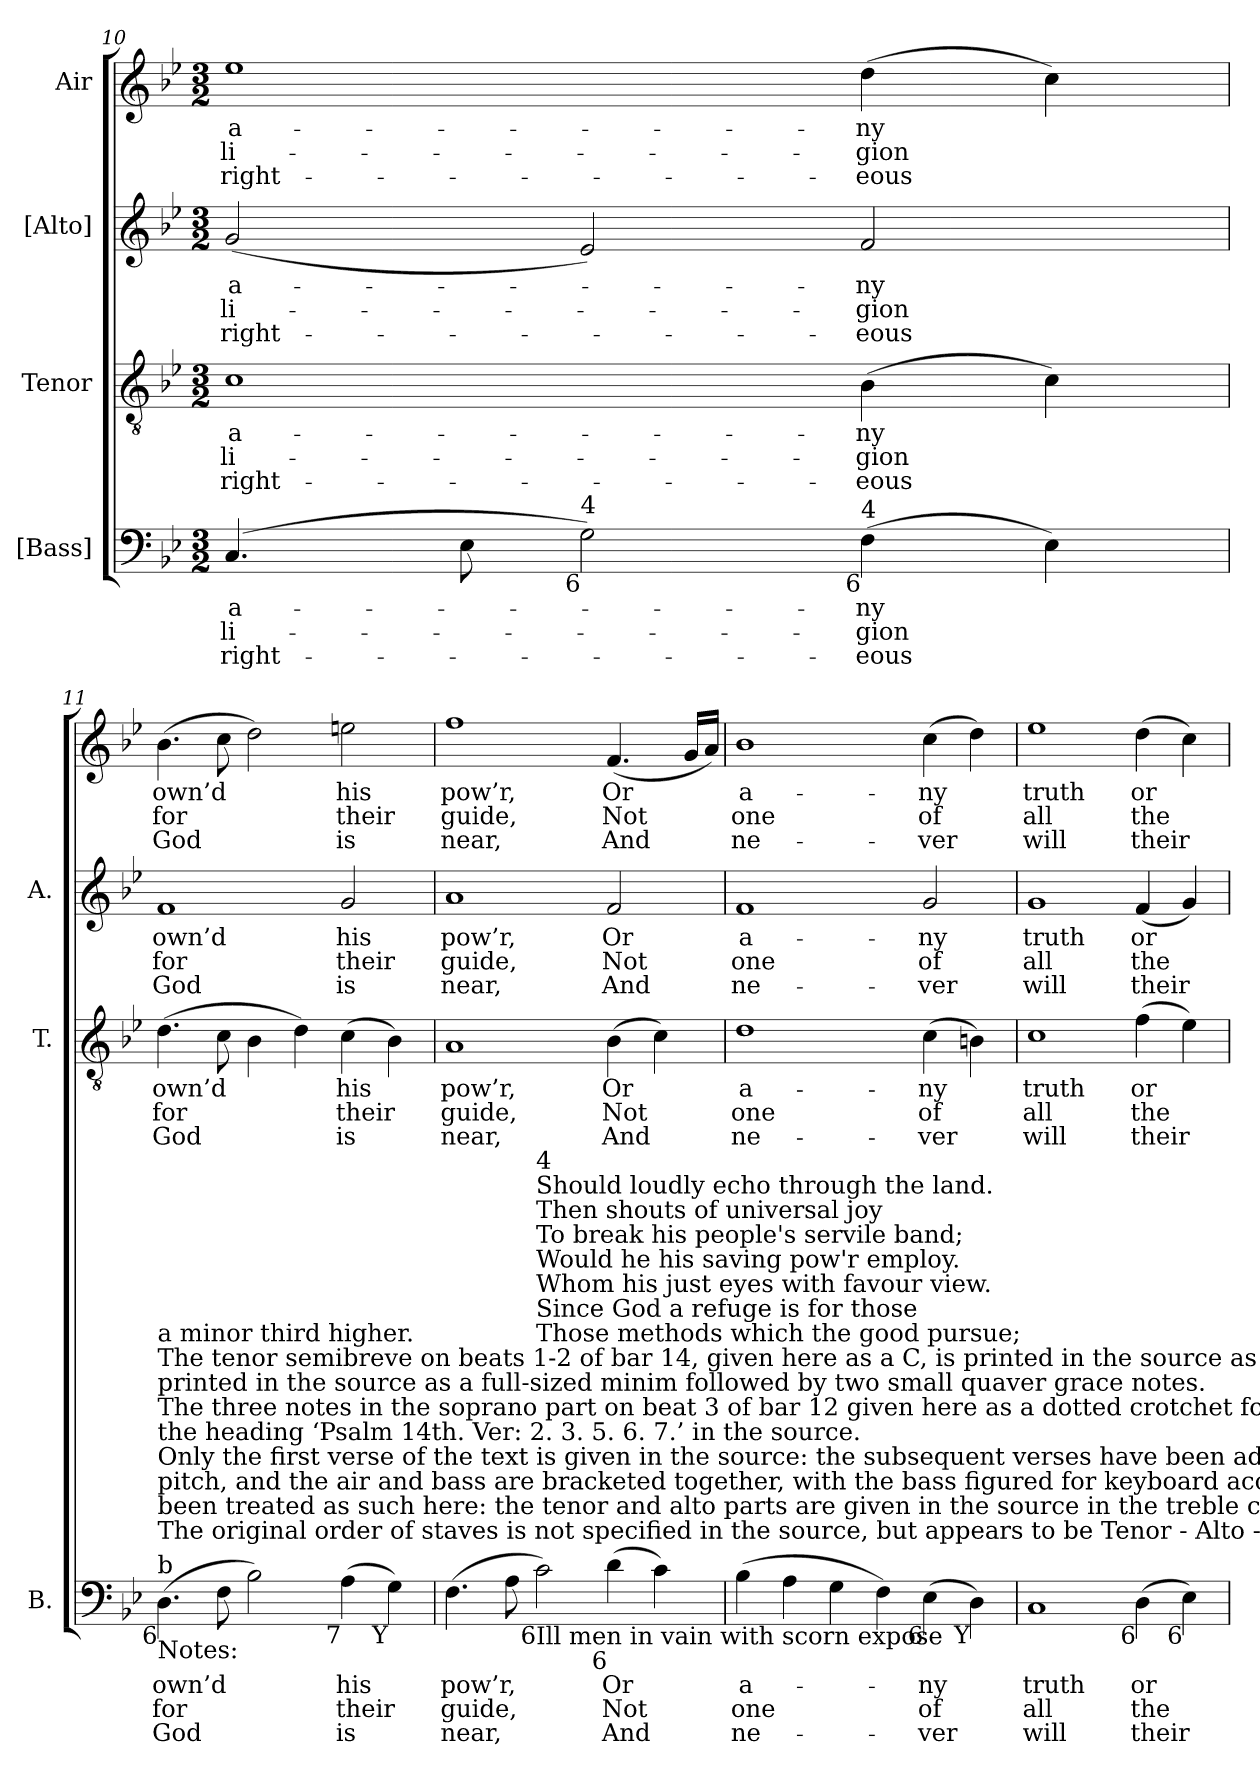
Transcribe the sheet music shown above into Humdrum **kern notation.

**kern	**text	**text	**text	**kern	**text	**text	**text	**kern	**text	**text	**text	**kern	**text	**text	**text
*part4	*part4	*part4	*part4	*part3	*part3	*part3	*part3	*part2	*part2	*part2	*part2	*part1	*part1	*part1	*part1
*staff4	*staff4	*staff4	*staff4	*staff3	*staff3	*staff3	*staff3	*staff2	*staff2	*staff2	*staff2	*staff1	*staff1	*staff1	*staff1
*I"[Bass]	*	*	*	*I"Tenor	*	*	*	*I"[Alto]	*	*	*	*I"Air	*	*	*
*I'B.	*	*	*	*I'T.	*	*	*	*I'A.	*	*	*	*	*	*	*
*clefF4	*	*	*	*clefGv2	*	*	*	*clefG2	*	*	*	*clefG2	*	*	*
*	*	*	*	*ITrd7c12	*	*	*	*	*	*	*	*	*	*	*
*k[b-e-]	*	*	*	*k[b-e-]	*	*	*	*k[b-e-]	*	*	*	*k[b-e-]	*	*	*
*B-:	*	*	*	*B-:	*	*	*	*B-:	*	*	*	*B-:	*	*	*
*M3/2	*	*	*	*M3/2	*	*	*	*M3/2	*	*	*	*M3/2	*	*	*
=10	=10	=10	=10	=10	=10	=10	=10	=10	=10	=10	=10	=10	=10	=10	=10
!	!LO:LY:b:color=#000000	!LO:LY:b:color=#000000	!LO:LY:b:color=#000000	!	!	!	!	!	!	!	!	!	!	!	!
!	!	!	!	!	!LO:LY:b:color=#000000	!LO:LY:b:color=#000000	!LO:LY:b:color=#000000	!	!	!	!	!	!	!	!
!	!	!	!	!	!	!	!	!	!LO:LY:b:color=#000000	!LO:LY:b:color=#000000	!LO:LY:b:color=#000000	!	!	!	!
!	!	!	!	!	!	!	!	!	!	!	!	!	!LO:LY:b:color=#000000	!LO:LY:b:color=#000000	!LO:LY:b:color=#000000
(4.Ci/	a-	-li-	right-	1Ci	a-	-li-	right-	(2gi/	a-	-li-	right-	1ee-i	a-	-li-	right-
8E-i\	.	.	.	.	.	.	.	.	.	.	.	.	.	.	.
!LO:TX:b:rj:t=6	!	!	!	!	!	!	!	!	!	!	!	!	!	!	!
!LO:TX:t=4	!	!	!	!	!	!	!	!	!	!	!	!	!	!	!
2Gi\)	.	.	.	.	.	.	.	2e-i/)	.	.	.	.	.	.	.
!	!LO:LY:b:color=#000000	!LO:LY:b:color=#000000	!LO:LY:b:color=#000000	!	!	!	!	!	!	!	!	!	!	!	!
!	!	!	!	!	!LO:LY:b:color=#000000	!LO:LY:b:color=#000000	!LO:LY:b:color=#000000	!	!	!	!	!	!	!	!
!	!	!	!	!	!	!	!	!	!LO:LY:b:color=#000000	!LO:LY:b:color=#000000	!LO:LY:b:color=#000000	!	!	!	!
!LO:TX:b:rj:t=6	!	!	!	!	!	!	!	!	!	!	!	!	!	!	!
!LO:TX:t=4	!	!	!	!	!	!	!	!	!	!	!	!	!	!	!
!	!	!	!	!	!	!	!	!	!	!	!	!	!LO:LY:b:color=#000000	!LO:LY:b:color=#000000	!LO:LY:b:color=#000000
(4Fi\	-ny	-gion	-eous	(4BB-i\	-ny	-gion	-eous	2fi/	-ny	-gion	-eous	(4ddi\	-ny	-gion	-eous
4E-i\)	.	.	.	4Ci\)	.	.	.	.	.	.	.	4cci\)	.	.	.
!!LO:PB:g=z
=11	=11	=11	=11	=11	=11	=11	=11	=11	=11	=11	=11	=11	=11	=11	=11
!	!LO:LY:b:color=#000000	!LO:LY:b:color=#000000	!LO:LY:b:color=#000000	!	!	!	!	!	!	!	!	!	!	!	!
!	!	!	!	!	!LO:LY:b:color=#000000	!LO:LY:b:color=#000000	!LO:LY:b:color=#000000	!	!	!	!	!	!	!	!
!	!	!	!	!	!	!	!	!	!LO:LY:b:color=#000000	!LO:LY:b:color=#000000	!LO:LY:b:color=#000000	!	!	!	!
!LO:TX:b:t=Notes&colon;	!	!	!	!	!	!	!	!	!	!	!	!	!	!	!
!LO:TX:t=The original order of staves is not specified in the source, but appears to be Tenor - Alto - Soprano (air) - Bass, and has	!	!	!	!	!	!	!	!	!	!	!	!	!	!	!
!LO:TX:t=been treated as such here&colon; the tenor and alto parts are given in the source in the treble clef, an octave above sounding	!	!	!	!	!	!	!	!	!	!	!	!	!	!	!
!LO:TX:t=pitch, and the air and bass are bracketed together, with the bass figured for keyboard accompaniment.	!	!	!	!	!	!	!	!	!	!	!	!	!	!	!
!LO:TX:t=Only the first verse of the text is given in the source&colon; the subsequent verses have been added here, as indicated by	!	!	!	!	!	!	!	!	!	!	!	!	!	!	!
!LO:TX:t=the heading ‘Psalm 14th. Ver&colon; 2. 3. 5. 6. 7.’ in the source.	!	!	!	!	!	!	!	!	!	!	!	!	!	!	!
!LO:TX:t=The three notes in the soprano part on beat 3 of bar 12 given here as a dotted crotchet followed by two semiquavers, are	!	!	!	!	!	!	!	!	!	!	!	!	!	!	!
!LO:TX:t=printed in the source as a full-sized minim followed by two small quaver grace notes.	!	!	!	!	!	!	!	!	!	!	!	!	!	!	!
!LO:TX:t=The tenor semibreve on beats 1-2 of bar 14, given here as a C, is printed in the source as the E	!	!	!	!	!	!	!	!	!	!	!	!	!	!	!
!LO:TX:t=b	!	!	!	!	!	!	!	!	!	!	!	!	!	!	!
!LO:TX:t=a minor third higher.	!	!	!	!	!	!	!	!	!	!	!	!	!	!	!
!LO:TX:b:rj:t=6	!	!	!	!	!	!	!	!	!	!	!	!	!	!	!
!	!	!	!	!	!	!	!	!	!	!	!	!	!LO:LY:b:color=#000000	!LO:LY:b:color=#000000	!LO:LY:b:color=#000000
(4.Di\	own’d	for	God	(4.Di\	own’d	for	God	1fi	own’d	for	God	(4.b-i\	own’d	for	God
8Fi\	.	.	.	8Ci\	.	.	.	.	.	.	.	8cci\	.	.	.
2B-i\)	.	.	.	4BB-i\	.	.	.	.	.	.	.	2ddi\)	.	.	.
.	.	.	.	4Di\)	.	.	.	.	.	.	.	.	.	.	.
!	!LO:LY:b:color=#000000	!LO:LY:b:color=#000000	!LO:LY:b:color=#000000	!	!	!	!	!	!	!	!	!	!	!	!
!	!	!	!	!	!LO:LY:b:color=#000000	!LO:LY:b:color=#000000	!LO:LY:b:color=#000000	!	!	!	!	!	!	!	!
!	!	!	!	!	!	!	!	!	!LO:LY:b:color=#000000	!LO:LY:b:color=#000000	!LO:LY:b:color=#000000	!	!	!	!
!LO:TX:b:rj:t=7	!	!	!	!	!	!	!	!	!	!	!	!	!	!	!
!	!	!	!	!	!	!	!	!	!	!	!	!	!LO:LY:b:color=#000000	!LO:LY:b:color=#000000	!LO:LY:b:color=#000000
(4Ai\	his	their	is	(4Ci\	his	their	is	2gi/	his	their	is	2eeni\	his	their	is
!LO:TX:b:rj:t=Y	!	!	!	!	!	!	!	!	!	!	!	!	!	!	!
4Gi\)	.	.	.	4BB-i\)	.	.	.	.	.	.	.	.	.	.	.
=12	=12	=12	=12	=12	=12	=12	=12	=12	=12	=12	=12	=12	=12	=12	=12
!	!LO:LY:b:color=#000000	!LO:LY:b:color=#000000	!LO:LY:b:color=#000000	!	!	!	!	!	!	!	!	!	!	!	!
!	!	!	!	!	!LO:LY:b:color=#000000	!LO:LY:b:color=#000000	!LO:LY:b:color=#000000	!	!	!	!	!	!	!	!
!	!	!	!	!	!	!	!	!	!LO:LY:b:color=#000000	!LO:LY:b:color=#000000	!LO:LY:b:color=#000000	!	!	!	!
!	!	!	!	!	!	!	!	!	!	!	!	!	!LO:LY:b:color=#000000	!LO:LY:b:color=#000000	!LO:LY:b:color=#000000
(4.Fi\	pow’r,	guide,	near,	1AAi	pow’r,	guide,	near,	1ai	pow’r,	guide,	near,	1ffi	pow’r,	guide,	near,
8Ai\	.	.	.	.	.	.	.	.	.	.	.	.	.	.	.
!LO:TX:b:t=Ill men in vain with scorn expose	!	!	!	!	!	!	!	!	!	!	!	!	!	!	!
!LO:TX:t=Those methods which the good pursue;	!	!	!	!	!	!	!	!	!	!	!	!	!	!	!
!LO:TX:t=Since God a refuge is for those	!	!	!	!	!	!	!	!	!	!	!	!	!	!	!
!LO:TX:t=Whom his just eyes with favour view.	!	!	!	!	!	!	!	!	!	!	!	!	!	!	!
!LO:TX:t=Would he his saving pow'r employ.	!	!	!	!	!	!	!	!	!	!	!	!	!	!	!
!LO:TX:t=To break his people's servile band;	!	!	!	!	!	!	!	!	!	!	!	!	!	!	!
!LO:TX:t=Then shouts of universal joy	!	!	!	!	!	!	!	!	!	!	!	!	!	!	!
!LO:TX:t=Should loudly echo through the land.	!	!	!	!	!	!	!	!	!	!	!	!	!	!	!
!LO:TX:b:rj:t=6	!	!	!	!	!	!	!	!	!	!	!	!	!	!	!
!LO:TX:t=4	!	!	!	!	!	!	!	!	!	!	!	!	!	!	!
2ci\)	.	.	.	.	.	.	.	.	.	.	.	.	.	.	.
!	!LO:LY:b:color=#000000	!LO:LY:b:color=#000000	!LO:LY:b:color=#000000	!	!	!	!	!	!	!	!	!	!	!	!
!	!	!	!	!	!LO:LY:b:color=#000000	!LO:LY:b:color=#000000	!LO:LY:b:color=#000000	!	!	!	!	!	!	!	!
!	!	!	!	!	!	!	!	!	!LO:LY:b:color=#000000	!LO:LY:b:color=#000000	!LO:LY:b:color=#000000	!	!	!	!
!LO:TX:b:rj:t=6	!	!	!	!	!	!	!	!	!	!	!	!	!	!	!
!	!	!	!	!	!	!	!	!	!	!	!	!	!LO:LY:b:color=#000000	!LO:LY:b:color=#000000	!LO:LY:b:color=#000000
(4di\	Or	Not	And	(4BB-i\	Or	Not	And	2fi/	Or	Not	And	(4.fi/	Or	Not	And
4ci\)	.	.	.	4Ci\)	.	.	.	.	.	.	.	.	.	.	.
.	.	.	.	.	.	.	.	.	.	.	.	16gi/LL	.	.	.
.	.	.	.	.	.	.	.	.	.	.	.	16ai/JJ)	.	.	.
=13	=13	=13	=13	=13	=13	=13	=13	=13	=13	=13	=13	=13	=13	=13	=13
!	!LO:LY:b:color=#000000	!LO:LY:b:color=#000000	!LO:LY:b:color=#000000	!	!	!	!	!	!	!	!	!	!	!	!
!	!	!	!	!	!LO:LY:b:color=#000000	!LO:LY:b:color=#000000	!LO:LY:b:color=#000000	!	!	!	!	!	!	!	!
!	!	!	!	!	!	!	!	!	!LO:LY:b:color=#000000	!LO:LY:b:color=#000000	!LO:LY:b:color=#000000	!	!	!	!
!	!	!	!	!	!	!	!	!	!	!	!	!	!LO:LY:b:color=#000000	!LO:LY:b:color=#000000	!LO:LY:b:color=#000000
(4B-i\	a-	one	ne-	1Di	a-	one	ne-	1fi	a-	one	ne-	1b-i	a-	one	ne-
4Ai\	.	.	.	.	.	.	.	.	.	.	.	.	.	.	.
4Gi\	.	.	.	.	.	.	.	.	.	.	.	.	.	.	.
4Fi\)	.	.	.	.	.	.	.	.	.	.	.	.	.	.	.
!	!LO:LY:b:color=#000000	!LO:LY:b:color=#000000	!LO:LY:b:color=#000000	!	!	!	!	!	!	!	!	!	!	!	!
!	!	!	!	!	!LO:LY:b:color=#000000	!LO:LY:b:color=#000000	!LO:LY:b:color=#000000	!	!	!	!	!	!	!	!
!	!	!	!	!	!	!	!	!	!LO:LY:b:color=#000000	!LO:LY:b:color=#000000	!LO:LY:b:color=#000000	!	!	!	!
!LO:TX:b:rj:t=6	!	!	!	!	!	!	!	!	!	!	!	!	!	!	!
!	!	!	!	!	!	!	!	!	!	!	!	!	!LO:LY:b:color=#000000	!LO:LY:b:color=#000000	!LO:LY:b:color=#000000
(4E-i\	-ny	of	-ver	(4Ci\	-ny	of	-ver	2gi/	-ny	of	-ver	(4cci\	-ny	of	-ver
!LO:TX:b:rj:t=Y	!	!	!	!	!	!	!	!	!	!	!	!	!	!	!
4Di\)	.	.	.	4BBni\)	.	.	.	.	.	.	.	4ddi\)	.	.	.
=14	=14	=14	=14	=14	=14	=14	=14	=14	=14	=14	=14	=14	=14	=14	=14
!	!LO:LY:b:color=#000000	!LO:LY:b:color=#000000	!LO:LY:b:color=#000000	!	!	!	!	!	!	!	!	!	!	!	!
!	!	!	!	!	!LO:LY:b:color=#000000	!LO:LY:b:color=#000000	!LO:LY:b:color=#000000	!	!	!	!	!	!	!	!
!	!	!	!	!	!	!	!	!	!LO:LY:b:color=#000000	!LO:LY:b:color=#000000	!LO:LY:b:color=#000000	!	!	!	!
!	!	!	!	!	!	!	!	!	!	!	!	!	!LO:LY:b:color=#000000	!LO:LY:b:color=#000000	!LO:LY:b:color=#000000
1Ci	truth	all	will	1Ci	truth	all	will	1gi	truth	all	will	1ee-i	truth	all	will
!	!LO:LY:b:color=#000000	!LO:LY:b:color=#000000	!LO:LY:b:color=#000000	!	!	!	!	!	!	!	!	!	!	!	!
!	!	!	!	!	!LO:LY:b:color=#000000	!LO:LY:b:color=#000000	!LO:LY:b:color=#000000	!	!	!	!	!	!	!	!
!	!	!	!	!	!	!	!	!	!LO:LY:b:color=#000000	!LO:LY:b:color=#000000	!LO:LY:b:color=#000000	!	!	!	!
!LO:TX:b:rj:t=6	!	!	!	!	!	!	!	!	!	!	!	!	!	!	!
!	!	!	!	!	!	!	!	!	!	!	!	!	!LO:LY:b:color=#000000	!LO:LY:b:color=#000000	!LO:LY:b:color=#000000
(4Di\	or	the	their	(4Fi\	or	the	their	(4fi/	or	the	their	(4ddi\	or	the	their
!LO:TX:b:rj:t=6	!	!	!	!	!	!	!	!	!	!	!	!	!	!	!
4E-i\)	.	.	.	4E-i\)	.	.	.	4gi/)	.	.	.	4cci\)	.	.	.
=	=	=	=	=	=	=	=	=	=	=	=	=	=	=	=
*-	*-	*-	*-	*-	*-	*-	*-	*-	*-	*-	*-	*-	*-	*-	*-
